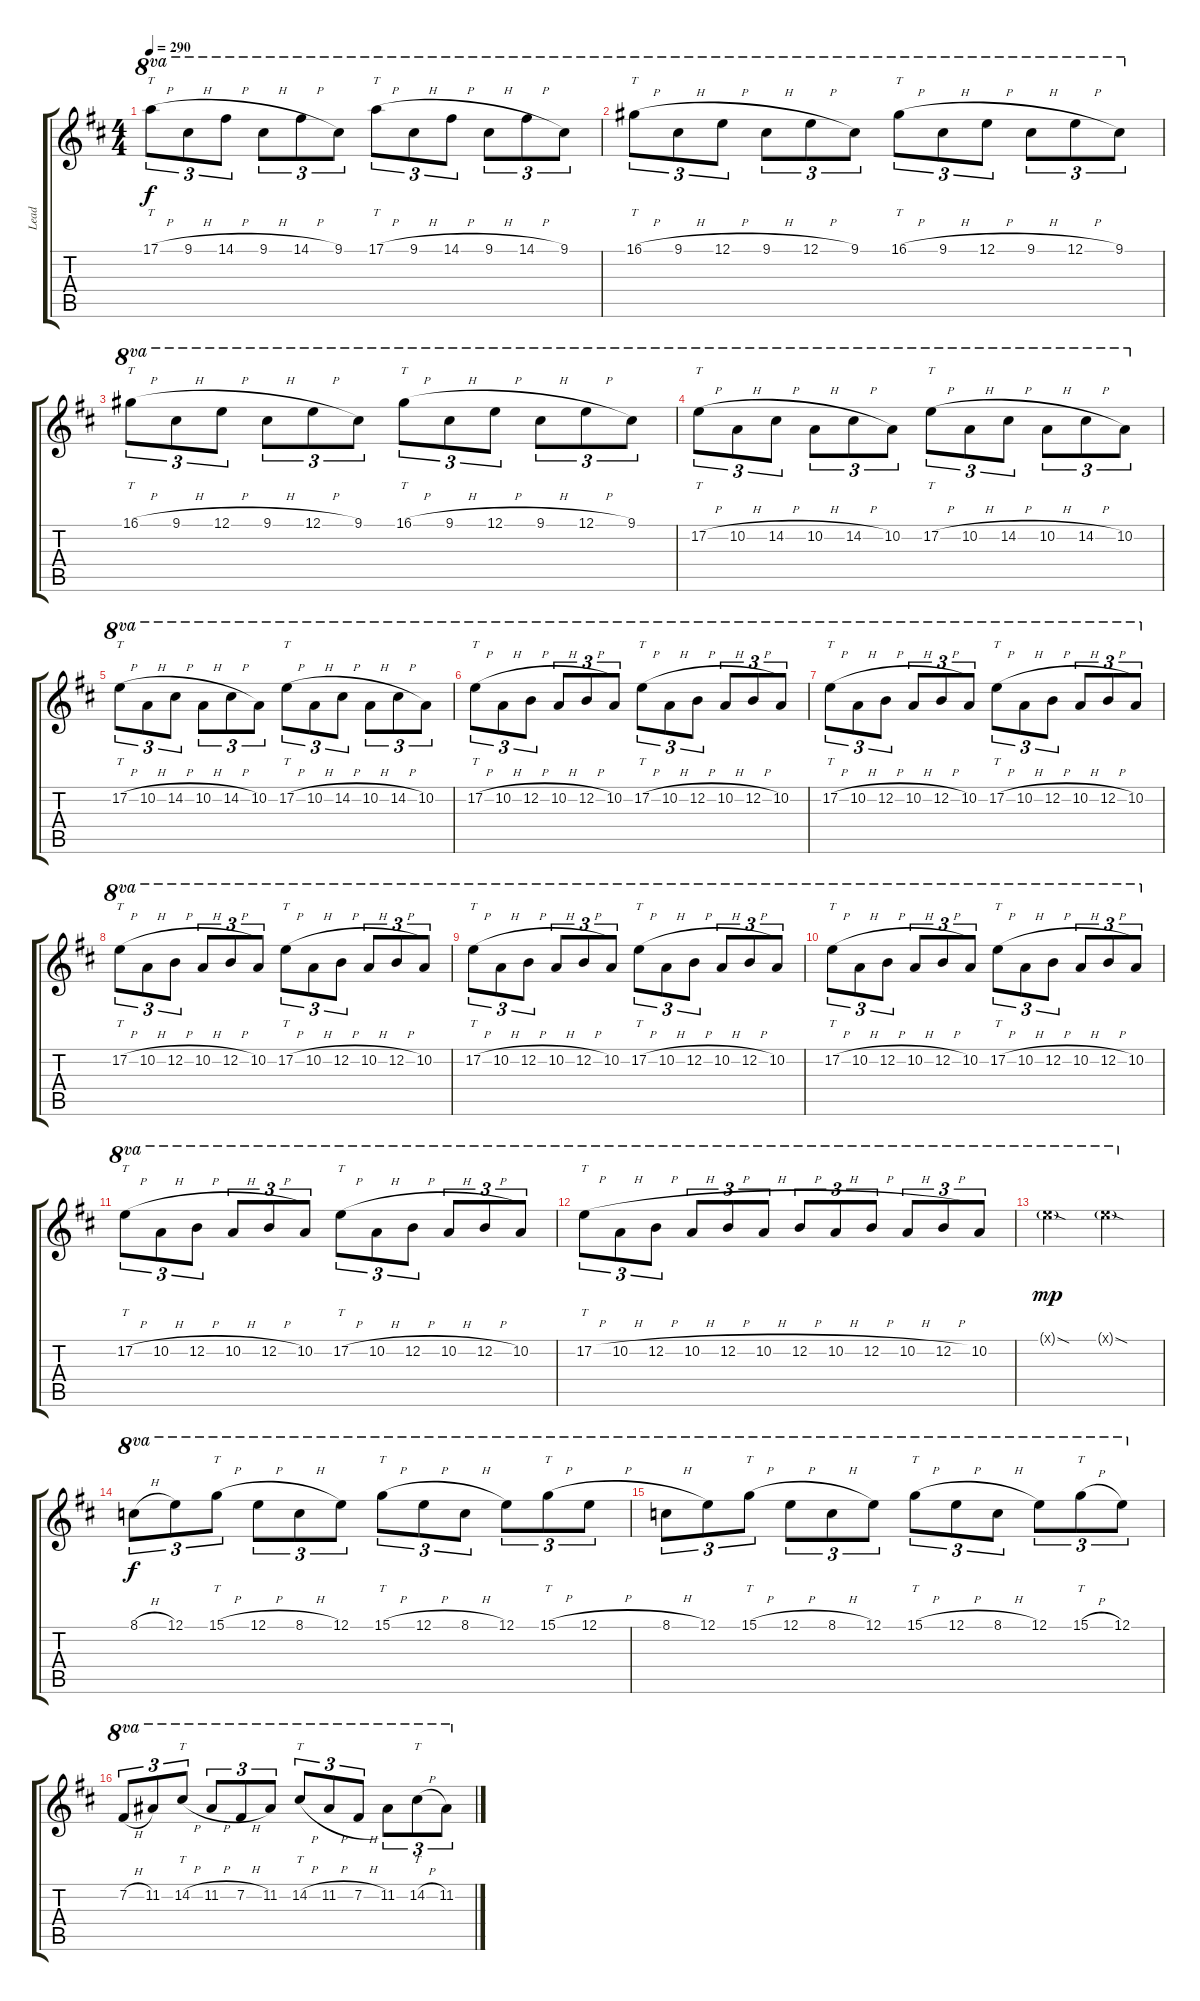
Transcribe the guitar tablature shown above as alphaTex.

\track ("Lead" "Lead") {instrument distortionguitar}
\staff {score tabs}
\tuning (E4 B3 G3 D3 A2 E2) {hide}
\ts (4 4)
\tempo 290
\clef g2
\ks d
17.1{h}.8{tt tu (3 2) ot 8va dy f} 9.1{h}.8{tu (3 2) ot 8va} 14.1{h}.8{tu (3 2) ot 8va} 9.1{h}.8{tu (3 2) ot 8va} 14.1{h}.8{tu (3 2) ot 8va} 9.1.8{tu (3 2) ot 8va} 17.1{h}.8{tt tu (3 2) ot 8va} 9.1{h}.8{tu (3 2) ot 8va} 14.1{h}.8{tu (3 2) ot 8va} 9.1{h}.8{tu (3 2) ot 8va} 14.1{h}.8{tu (3 2) ot 8va} 9.1.8{tu (3 2) ot 8va} |
16.1{h}.8{tt tu (3 2) ot 8va} 9.1{h}.8{tu (3 2) ot 8va} 12.1{h}.8{tu (3 2) ot 8va} 9.1{h}.8{tu (3 2) ot 8va} 12.1{h}.8{tu (3 2) ot 8va} 9.1.8{tu (3 2) ot 8va} 16.1{h}.8{tt tu (3 2) ot 8va} 9.1{h}.8{tu (3 2) ot 8va} 12.1{h}.8{tu (3 2) ot 8va} 9.1{h}.8{tu (3 2) ot 8va} 12.1{h}.8{tu (3 2) ot 8va} 9.1.8{tu (3 2) ot 8va} |
16.1{h}.8{tt tu (3 2) ot 8va} 9.1{h}.8{tu (3 2) ot 8va} 12.1{h}.8{tu (3 2) ot 8va} 9.1{h}.8{tu (3 2) ot 8va} 12.1{h}.8{tu (3 2) ot 8va} 9.1.8{tu (3 2) ot 8va} 16.1{h}.8{tt tu (3 2) ot 8va} 9.1{h}.8{tu (3 2) ot 8va} 12.1{h}.8{tu (3 2) ot 8va} 9.1{h}.8{tu (3 2) ot 8va} 12.1{h}.8{tu (3 2) ot 8va} 9.1.8{tu (3 2) ot 8va} |
17.2{h}.8{tt tu (3 2) ot 8va} 10.2{h}.8{tu (3 2) ot 8va} 14.2{h}.8{tu (3 2) ot 8va} 10.2{h}.8{tu (3 2) ot 8va} 14.2{h}.8{tu (3 2) ot 8va} 10.2.8{tu (3 2) ot 8va} 17.2{h}.8{tt tu (3 2) ot 8va} 10.2{h}.8{tu (3 2) ot 8va} 14.2{h}.8{tu (3 2) ot 8va} 10.2{h}.8{tu (3 2) ot 8va} 14.2{h}.8{tu (3 2) ot 8va} 10.2.8{tu (3 2) ot 8va} |
17.2{h}.8{tt tu (3 2) ot 8va} 10.2{h}.8{tu (3 2) ot 8va} 14.2{h}.8{tu (3 2) ot 8va} 10.2{h}.8{tu (3 2) ot 8va} 14.2{h}.8{tu (3 2) ot 8va} 10.2.8{tu (3 2) ot 8va} 17.2{h}.8{tt tu (3 2) ot 8va} 10.2{h}.8{tu (3 2) ot 8va} 14.2{h}.8{tu (3 2) ot 8va} 10.2{h}.8{tu (3 2) ot 8va} 14.2{h}.8{tu (3 2) ot 8va} 10.2.8{tu (3 2) ot 8va} |
17.2{h}.8{tt tu (3 2) ot 8va} 10.2{h}.8{tu (3 2) ot 8va} 12.2{h}.8{tu (3 2) ot 8va} 10.2{h}.8{tu (3 2) ot 8va} 12.2{h}.8{tu (3 2) ot 8va} 10.2.8{tu (3 2) ot 8va} 17.2{h}.8{tt tu (3 2) ot 8va} 10.2{h}.8{tu (3 2) ot 8va} 12.2{h}.8{tu (3 2) ot 8va} 10.2{h}.8{tu (3 2) ot 8va} 12.2{h}.8{tu (3 2) ot 8va} 10.2.8{tu (3 2) ot 8va} |
17.2{h}.8{tt tu (3 2) ot 8va} 10.2{h}.8{tu (3 2) ot 8va} 12.2{h}.8{tu (3 2) ot 8va} 10.2{h}.8{tu (3 2) ot 8va} 12.2{h}.8{tu (3 2) ot 8va} 10.2.8{tu (3 2) ot 8va} 17.2{h}.8{tt tu (3 2) ot 8va} 10.2{h}.8{tu (3 2) ot 8va} 12.2{h}.8{tu (3 2) ot 8va} 10.2{h}.8{tu (3 2) ot 8va} 12.2{h}.8{tu (3 2) ot 8va} 10.2.8{tu (3 2) ot 8va} |
17.2{h}.8{tt tu (3 2) ot 8va} 10.2{h}.8{tu (3 2) ot 8va} 12.2{h}.8{tu (3 2) ot 8va} 10.2{h}.8{tu (3 2) ot 8va} 12.2{h}.8{tu (3 2) ot 8va} 10.2.8{tu (3 2) ot 8va} 17.2{h}.8{tt tu (3 2) ot 8va} 10.2{h}.8{tu (3 2) ot 8va} 12.2{h}.8{tu (3 2) ot 8va} 10.2{h}.8{tu (3 2) ot 8va} 12.2{h}.8{tu (3 2) ot 8va} 10.2.8{tu (3 2) ot 8va} |
17.2{h}.8{tt tu (3 2) ot 8va} 10.2{h}.8{tu (3 2) ot 8va} 12.2{h}.8{tu (3 2) ot 8va} 10.2{h}.8{tu (3 2) ot 8va} 12.2{h}.8{tu (3 2) ot 8va} 10.2.8{tu (3 2) ot 8va} 17.2{h}.8{tt tu (3 2) ot 8va} 10.2{h}.8{tu (3 2) ot 8va} 12.2{h}.8{tu (3 2) ot 8va} 10.2{h}.8{tu (3 2) ot 8va} 12.2{h}.8{tu (3 2) ot 8va} 10.2.8{tu (3 2) ot 8va} |
17.2{h}.8{tt tu (3 2) ot 8va} 10.2{h}.8{tu (3 2) ot 8va} 12.2{h}.8{tu (3 2) ot 8va} 10.2{h}.8{tu (3 2) ot 8va} 12.2{h}.8{tu (3 2) ot 8va} 10.2.8{tu (3 2) ot 8va} 17.2{h}.8{tt tu (3 2) ot 8va} 10.2{h}.8{tu (3 2) ot 8va} 12.2{h}.8{tu (3 2) ot 8va} 10.2{h}.8{tu (3 2) ot 8va} 12.2{h}.8{tu (3 2) ot 8va} 10.2.8{tu (3 2) ot 8va} |
17.2{h}.8{tt tu (3 2) ot 8va} 10.2{h}.8{tu (3 2) ot 8va} 12.2{h}.8{tu (3 2) ot 8va} 10.2{h}.8{tu (3 2) ot 8va} 12.2{h}.8{tu (3 2) ot 8va} 10.2.8{tu (3 2) ot 8va} 17.2{h}.8{tt tu (3 2) ot 8va} 10.2{h}.8{tu (3 2) ot 8va} 12.2{h}.8{tu (3 2) ot 8va} 10.2{h}.8{tu (3 2) ot 8va} 12.2{h}.8{tu (3 2) ot 8va} 10.2.8{tu (3 2) ot 8va} |
17.2{h}.8{tt tu (3 2) ot 8va} 10.2{h}.8{tu (3 2) ot 8va} 12.2{h}.8{tu (3 2) ot 8va} 10.2{h}.8{tu (3 2) ot 8va} 12.2{h}.8{tu (3 2) ot 8va} 10.2{h}.8{tu (3 2) ot 8va} 12.2{h}.8{tu (3 2) ot 8va} 10.2{h}.8{tu (3 2) ot 8va} 12.2{h}.8{tu (3 2) ot 8va} 10.2{h}.8{tu (3 2) ot 8va} 12.2{h}.8{tu (3 2) ot 8va} 10.2.8{tu (3 2) ot 8va} |
12.1{sod g x}.2{ot 8va dy mp} 12.1{sod g x}.2{ot 8va} |
8.1{h}.8{tu (3 2) ot 8va dy f} 12.1.8{tu (3 2) ot 8va} 15.1{h}.8{tt tu (3 2) ot 8va} 12.1{h}.8{tu (3 2) ot 8va} 8.1{h}.8{tu (3 2) ot 8va} 12.1.8{tu (3 2) ot 8va} 15.1{h}.8{tt tu (3 2) ot 8va} 12.1{h}.8{tu (3 2) ot 8va} 8.1{h}.8{tu (3 2) ot 8va} 12.1.8{tu (3 2) ot 8va} 15.1{h}.8{tt tu (3 2) ot 8va} 12.1{h}.8{tu (3 2) ot 8va} |
8.1{h}.8{tu (3 2) ot 8va} 12.1.8{tu (3 2) ot 8va} 15.1{h}.8{tt tu (3 2) ot 8va} 12.1{h}.8{tu (3 2) ot 8va} 8.1{h}.8{tu (3 2) ot 8va} 12.1.8{tu (3 2) ot 8va} 15.1{h}.8{tt tu (3 2) ot 8va} 12.1{h}.8{tu (3 2) ot 8va} 8.1{h}.8{tu (3 2) ot 8va} 12.1.8{tu (3 2) ot 8va} 15.1{h}.8{tt tu (3 2) ot 8va} 12.1.8{tu (3 2) ot 8va} |
7.2{h}.8{tu (3 2) ot 8va} 11.2.8{tu (3 2) ot 8va} 14.2{h}.8{tt tu (3 2) ot 8va} 11.2{h}.8{tu (3 2) ot 8va} 7.2{h}.8{tu (3 2) ot 8va} 11.2.8{tu (3 2) ot 8va} 14.2{h}.8{tt tu (3 2) ot 8va} 11.2{h}.8{tu (3 2) ot 8va} 7.2{h}.8{tu (3 2) ot 8va} 11.2.8{tu (3 2) ot 8va} 14.2{h}.8{tt tu (3 2) ot 8va} 11.2{h}.8{tu (3 2) ot 8va}
